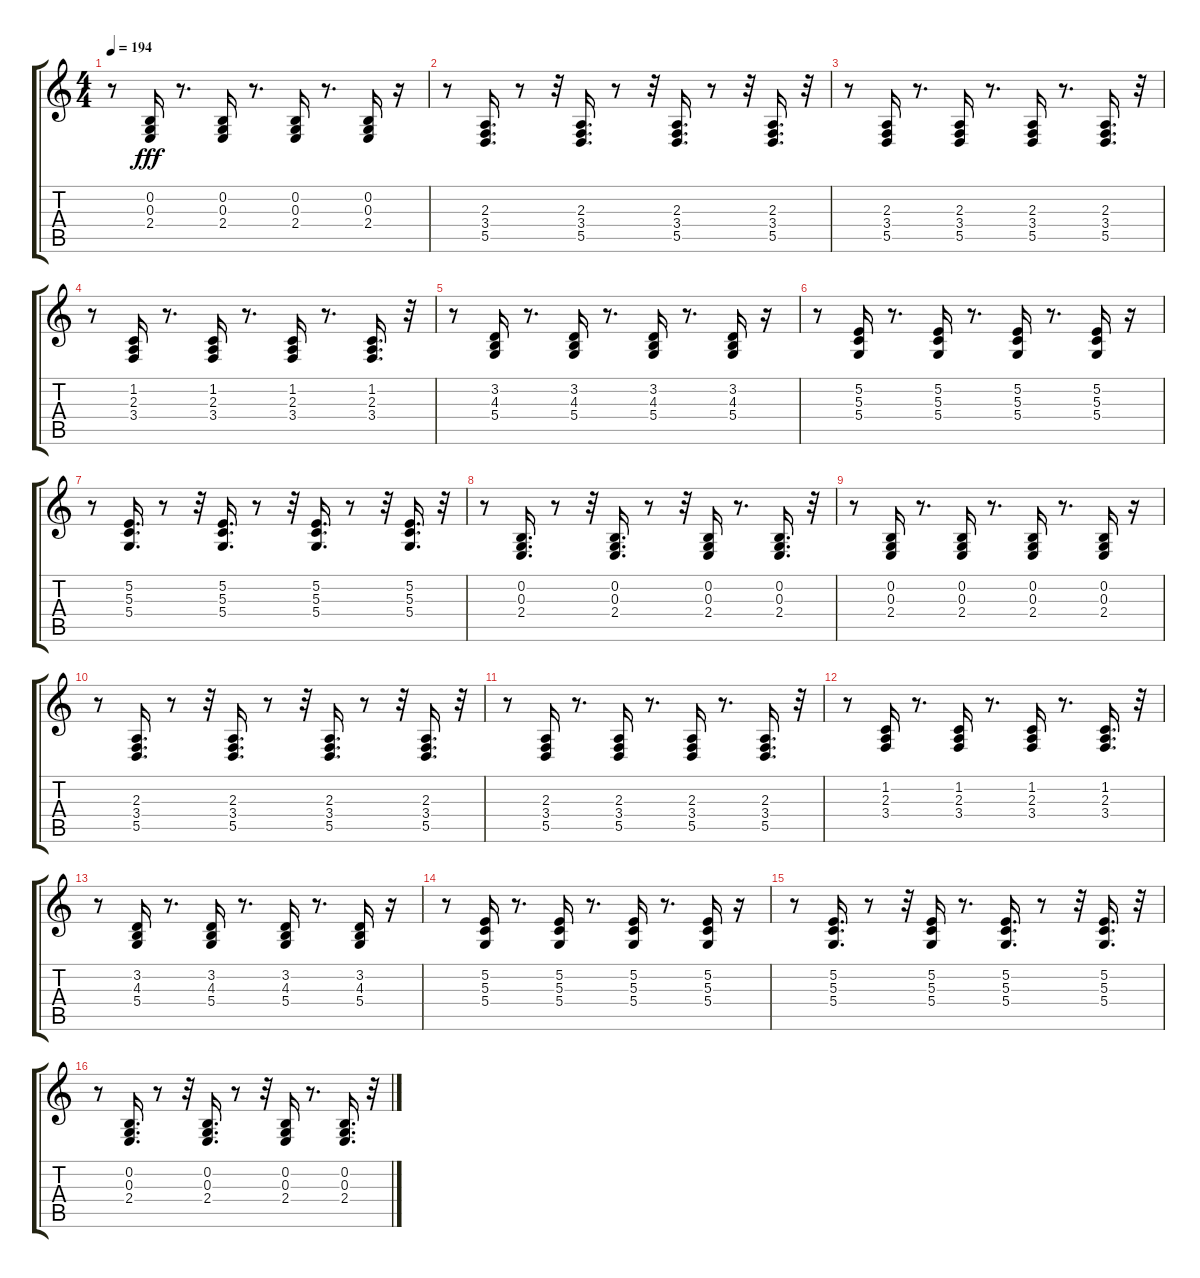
\track "" {instrument percussiveorgan}
\staff {score tabs}
\tuning (E4 B3 G3 D3 A2 E2) {hide}
\ts (4 4)
\tempo 194
\clef g2
\ks c
r.8{dy fff} (0.2 0.3 2.4).16 r.8{d} (0.2 0.3 2.4).16 r.8{d} (0.2 0.3 2.4).16 r.8{d} (0.2 0.3 2.4).16 r.16 |
r.8 (2.3 3.4 5.5).16{d} r.8 r.32 (2.3 3.4 5.5).16{d} r.8 r.32 (2.3 3.4 5.5).16{d} r.8 r.32 (2.3 3.4 5.5).16{d} r.32 |
r.8 (2.3 3.4 5.5).16 r.8{d} (2.3 3.4 5.5).16 r.8{d} (2.3 3.4 5.5).16 r.8{d} (2.3 3.4 5.5).16{d} r.32 |
r.8 (1.2 2.3 3.4).16 r.8{d} (1.2 2.3 3.4).16 r.8{d} (1.2 2.3 3.4).16 r.8{d} (1.2 2.3 3.4).16{d} r.32 |
r.8 (3.2 4.3 5.4).16 r.8{d} (3.2 4.3 5.4).16 r.8{d} (3.2 4.3 5.4).16 r.8{d} (3.2 4.3 5.4).16 r.16 |
r.8 (5.2 5.3 5.4).16 r.8{d} (5.2 5.3 5.4).16 r.8{d} (5.2 5.3 5.4).16 r.8{d} (5.2 5.3 5.4).16 r.16 |
r.8 (5.2 5.3 5.4).16{d} r.8 r.32 (5.2 5.3 5.4).16{d} r.8 r.32 (5.2 5.3 5.4).16{d} r.8 r.32 (5.2 5.3 5.4).16{d} r.32 |
r.8 (0.2 0.3 2.4).16{d} r.8 r.32 (0.2 0.3 2.4).16{d} r.8 r.32 (0.2 0.3 2.4).16 r.8{d} (0.2 0.3 2.4).16{d} r.32 |
r.8 (0.2 0.3 2.4).16 r.8{d} (0.2 0.3 2.4).16 r.8{d} (0.2 0.3 2.4).16 r.8{d} (0.2 0.3 2.4).16 r.16 |
r.8 (2.3 3.4 5.5).16{d} r.8 r.32 (2.3 3.4 5.5).16{d} r.8 r.32 (2.3 3.4 5.5).16{d} r.8 r.32 (2.3 3.4 5.5).16{d} r.32 |
r.8 (2.3 3.4 5.5).16 r.8{d} (2.3 3.4 5.5).16 r.8{d} (2.3 3.4 5.5).16 r.8{d} (2.3 3.4 5.5).16{d} r.32 |
r.8 (1.2 2.3 3.4).16 r.8{d} (1.2 2.3 3.4).16 r.8{d} (1.2 2.3 3.4).16 r.8{d} (1.2 2.3 3.4).16{d} r.32 |
r.8 (3.2 4.3 5.4).16 r.8{d} (3.2 4.3 5.4).16 r.8{d} (3.2 4.3 5.4).16 r.8{d} (3.2 4.3 5.4).16 r.16 |
r.8 (5.2 5.3 5.4).16 r.8{d} (5.2 5.3 5.4).16 r.8{d} (5.2 5.3 5.4).16 r.8{d} (5.2 5.3 5.4).16 r.16 |
r.8 (5.2 5.3 5.4).16{d} r.8 r.32 (5.2 5.3 5.4).16 r.8{d} (5.2 5.3 5.4).16{d} r.8 r.32 (5.2 5.3 5.4).16{d} r.32 |
r.8 (0.2 0.3 2.4).16{d} r.8 r.32 (0.2 0.3 2.4).16{d} r.8 r.32 (0.2 0.3 2.4).16 r.8{d} (0.2 0.3 2.4).16{d} r.32
